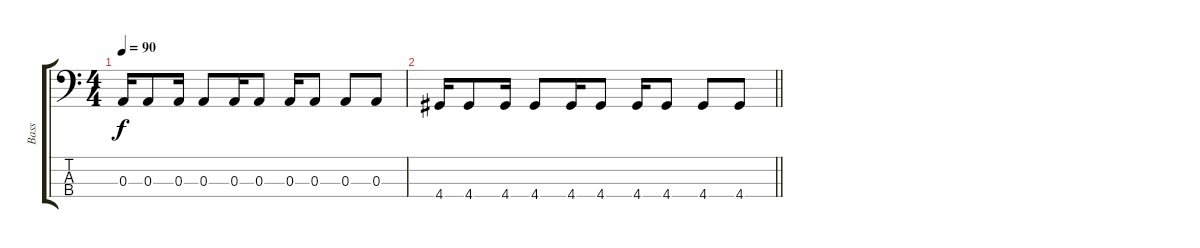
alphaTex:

\track ("Bass" "Bass") {instrument electricbassfinger}
\staff {score tabs}
\tuning (G2 D2 A1 E1) {hide}
\ts (4 4)
\tempo 90
\clef f4
\ks c
0.3.16{dy f} 0.3.8 0.3.16 0.3.8 0.3.16 0.3.8 0.3.16 0.3.8 0.3.8 0.3.8 |
\barLineRight lightlight
4.4.16 4.4.8 4.4.16 4.4.8 4.4.16 4.4.8 4.4.16 4.4.8 4.4.8 4.4.8
